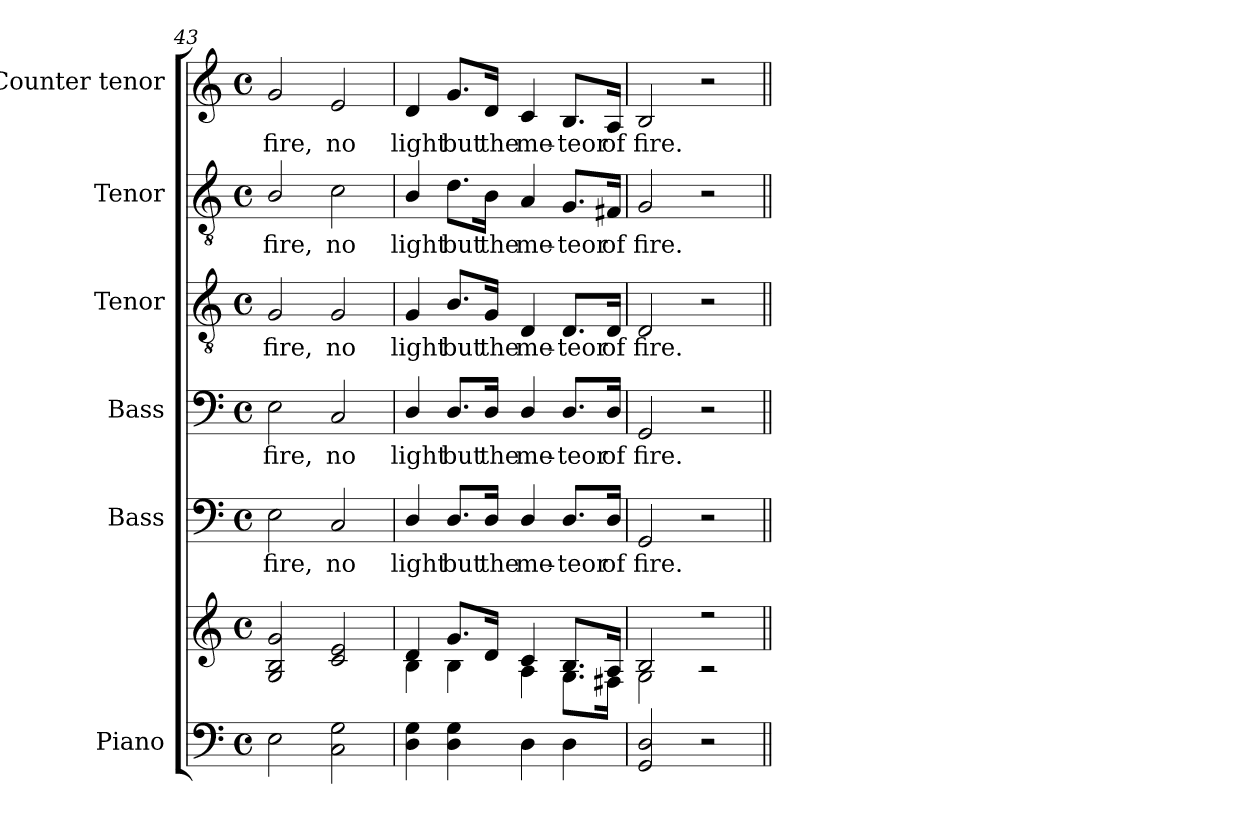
**kern	**kern	**kern	**text	**kern	**text	**kern	**text	**kern	**text	**kern	**text
*part6	*part6	*part5	*part5	*part4	*part4	*part3	*part3	*part2	*part2	*part1	*part1
*staff7	*staff6	*staff5	*staff5	*staff4	*staff4	*staff3	*staff3	*staff2	*staff2	*staff1	*staff1
*I"Piano	*	*I"Bass	*	*I"Bass	*	*I"Tenor	*	*I"Tenor	*	*I"Counter tenor	*
*I'Pno.	*	*I'B.	*	*I'B.	*	*I'T.	*	*I'T.	*	*	*
*clefF4	*clefG2	*clefF4	*	*clefF4	*	*clefGv2	*	*clefGv2	*	*clefG2	*
*	*	*	*	*	*	*ITrd7c12	*	*ITrd7c12	*	*	*
*k[]	*k[]	*k[]	*	*k[]	*	*k[]	*	*k[]	*	*k[]	*
*C:	*C:	*C:	*	*C:	*	*C:	*	*C:	*	*C:	*
*M4/4	*M4/4	*M4/4	*	*M4/4	*	*M4/4	*	*M4/4	*	*M4/4	*
*met(c)	*met(c)	*met(c)	*	*met(c)	*	*met(c)	*	*met(c)	*	*met(c)	*
=43	=43	=43	=43	=43	=43	=43	=43	=43	=43	=43	=43
!	!	!	!LO:LY:b:color=#000000	!	!	!	!	!	!	!	!
!	!	!	!	!	!LO:LY:b:color=#000000	!	!	!	!	!	!
!	!	!	!	!	!	!	!LO:LY:b:color=#000000	!	!	!	!
!	!	!	!	!	!	!	!	!	!LO:LY:b:color=#000000	!	!
!	!	!	!	!	!	!	!	!	!	!	!LO:LY:b:color=#000000
2Ei\	2Gi/ 2Bi 2gi	2Ei\	fire,	2Ei\	fire,	2GGi/	fire,	2BBi/	fire,	2gi/	fire,
!	!	!	!LO:LY:b:color=#000000	!	!	!	!	!	!	!	!
!	!	!	!	!	!LO:LY:b:color=#000000	!	!	!	!	!	!
!	!	!	!	!	!	!	!LO:LY:b:color=#000000	!	!	!	!
!	!	!	!	!	!	!	!	!	!LO:LY:b:color=#000000	!	!
!	!	!	!	!	!	!	!	!	!	!	!LO:LY:b:color=#000000
2Ci\ 2Gi	2ci/ 2ei	2Ci/	no	2Ci/	no	2GGi/	no	2Ci\	no	2ei/	no
=44	=44	=44	=44	=44	=44	=44	=44	=44	=44	=44	=44
*	*^	*	*	*	*	*	*	*	*	*	*
!	!	!	!	!LO:LY:b:color=#000000	!	!	!	!	!	!	!	!
!	!	!	!	!	!	!LO:LY:b:color=#000000	!	!	!	!	!	!
!	!	!	!	!	!	!	!	!LO:LY:b:color=#000000	!	!	!	!
!	!	!	!	!	!	!	!	!	!	!LO:LY:b:color=#000000	!	!
!	!	!	!	!	!	!	!	!	!	!	!	!LO:LY:b:color=#000000
4Di\ 4Gi	4di/	4Bi\	4Di/	light	4Di/	light	4GGi/	light	4BBi/	light	4di/	light
!	!	!	!	!LO:LY:b:color=#000000	!	!	!	!	!	!	!	!
!	!	!	!	!	!	!LO:LY:b:color=#000000	!	!	!	!	!	!
!	!	!	!	!	!	!	!	!LO:LY:b:color=#000000	!	!	!	!
!	!	!	!	!	!	!	!	!	!	!LO:LY:b:color=#000000	!	!
!	!	!	!	!	!	!	!	!	!	!	!	!LO:LY:b:color=#000000
4Di\ 4Gi	8.gi/L	4Bi\	8.Di/L	but	8.Di/L	but	8.BBi/L	but	8.Di\L	but	8.gi/L	but
!	!	!	!	!LO:LY:b:color=#000000	!	!	!	!	!	!	!	!
!	!	!	!	!	!	!LO:LY:b:color=#000000	!	!	!	!	!	!
!	!	!	!	!	!	!	!	!LO:LY:b:color=#000000	!	!	!	!
!	!	!	!	!	!	!	!	!	!	!LO:LY:b:color=#000000	!	!
!	!	!	!	!	!	!	!	!	!	!	!	!LO:LY:b:color=#000000
.	16di/Jk	.	16Di/Jk	the	16Di/Jk	the	16GGi/Jk	the	16BBi\Jk	the	16di/Jk	the
!	!	!	!	!LO:LY:b:color=#000000	!	!	!	!	!	!	!	!
!	!	!	!	!	!	!LO:LY:b:color=#000000	!	!	!	!	!	!
!	!	!	!	!	!	!	!	!LO:LY:b:color=#000000	!	!	!	!
!	!	!	!	!	!	!	!	!	!	!LO:LY:b:color=#000000	!	!
!	!	!	!	!	!	!	!	!	!	!	!	!LO:LY:b:color=#000000
4Di\	4ci/	4Ai\	4Di/	me-	4Di/	me-	4DDi/	me-	4AAi/	me-	4ci/	me-
!	!	!	!	!LO:LY:b:color=#000000	!	!	!	!	!	!	!	!
!	!	!	!	!	!	!LO:LY:b:color=#000000	!	!	!	!	!	!
!	!	!	!	!	!	!	!	!LO:LY:b:color=#000000	!	!	!	!
!	!	!	!	!	!	!	!	!	!	!LO:LY:b:color=#000000	!	!
!	!	!	!	!	!	!	!	!	!	!	!	!LO:LY:b:color=#000000
4Di\	8.Bi/L	8.Gi\L	8.Di/L	-teor	8.Di/L	-teor	8.DDi/L	-teor	8.GGi/L	-teor	8.Bi/L	-teor
!	!	!	!	!LO:LY:b:color=#000000	!	!	!	!	!	!	!	!
!	!	!	!	!	!	!LO:LY:b:color=#000000	!	!	!	!	!	!
!	!	!	!	!	!	!	!	!LO:LY:b:color=#000000	!	!	!	!
!	!	!	!	!	!	!	!	!	!	!LO:LY:b:color=#000000	!	!
!	!	!	!	!	!	!	!	!	!	!	!	!LO:LY:b:color=#000000
.	16Ai/Jk	16F#Xi\Jk	16Di/Jk	of	16Di/Jk	of	16DDi/Jk	of	16FF#Xi/Jk	of	16Ai/Jk	of
=45	=45	=45	=45	=45	=45	=45	=45	=45	=45	=45	=45	=45
!	!	!	!	!LO:LY:b:color=#000000	!	!	!	!	!	!	!	!
!	!	!	!	!	!	!LO:LY:b:color=#000000	!	!	!	!	!	!
!	!	!	!	!	!	!	!	!LO:LY:b:color=#000000	!	!	!	!
!	!	!	!	!	!	!	!	!	!	!LO:LY:b:color=#000000	!	!
!	!	!	!	!	!	!	!	!	!	!	!	!LO:LY:b:color=#000000
2GGi/ 2Di	2Bi/	2Gi\	2GGi/	fire.	2GGi/	fire.	2DDi/	fire.	2GGi/	fire.	2Bi/	fire.
2r	2r	2r	2r	.	2r	.	2r	.	2r	.	2r	.
*	*v	*v	*	*	*	*	*	*	*	*	*	*
=||	=||	=||	=||	=||	=||	=||	=||	=||	=||	=||	=||
*-	*-	*-	*-	*-	*-	*-	*-	*-	*-	*-	*-
